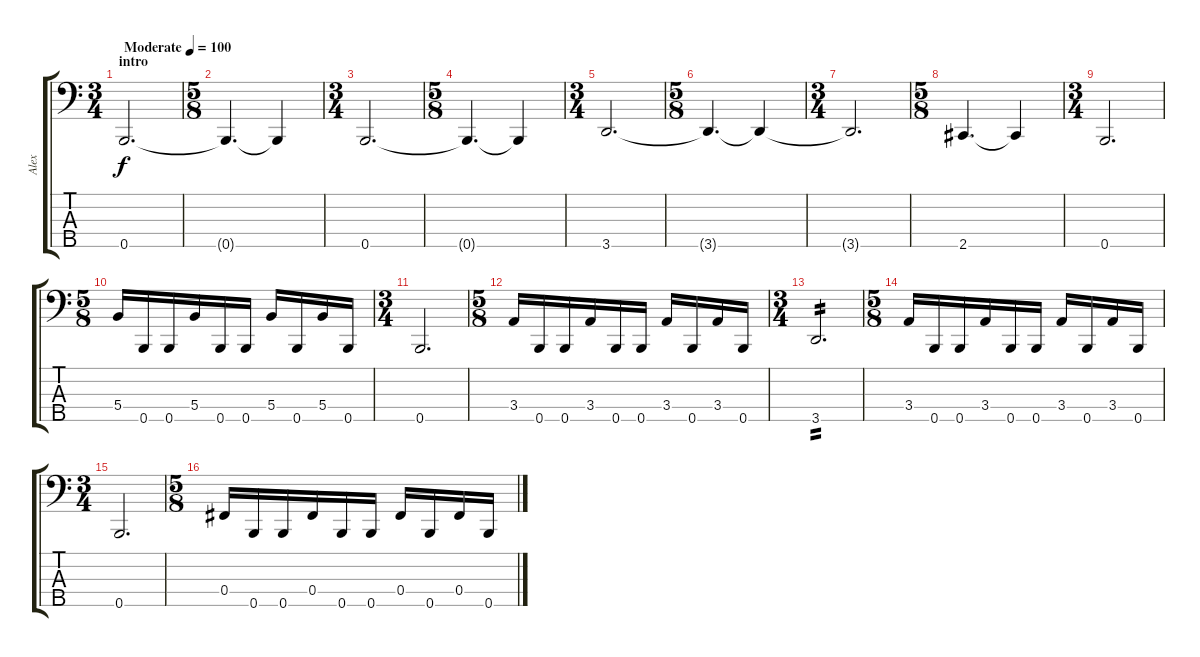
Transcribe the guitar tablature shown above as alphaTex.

\track ("Alex" "Alex") {instrument electricbassfinger}
\staff {score tabs}
\tuning (Ab2 E2 B1 Gb1 B0) {hide}
\ts (3 4)
\section ("" "intro")
\tempo (100 "Moderate")
\clef f4
\ks c
0.5.2{d dy f instrument electricbassfinger} |
\ts (5 8)
0.5{t}.4{d} 0.5{t}.4 |
\ts (3 4)
0.5.2{d} |
\ts (5 8)
0.5{t}.4{d} 0.5{t}.4 |
\ts (3 4)
3.5.2{d} |
\ts (5 8)
3.5{t}.4{d} 3.5{t}.4 |
\ts (3 4)
3.5{t}.2{d} |
\ts (5 8)
2.5.4{d} 2.5{t}.4 |
\ts (3 4)
0.5.2{d} |
\ts (5 8)
5.4.16 0.5.16 0.5.16 5.4.16 0.5.16 0.5.16 5.4.16 0.5.16 5.4.16 0.5.16 |
\ts (3 4)
0.5.2{d} |
\ts (5 8)
3.4.16 0.5.16 0.5.16 3.4.16 0.5.16 0.5.16 3.4.16 0.5.16 3.4.16 0.5.16 |
\ts (3 4)
3.5.2{d tp 2} |
\ts (5 8)
3.4.16 0.5.16 0.5.16 3.4.16 0.5.16 0.5.16 3.4.16 0.5.16 3.4.16 0.5.16 |
\ts (3 4)
0.5.2{d} |
\ts (5 8)
0.4.16 0.5.16 0.5.16 0.4.16 0.5.16 0.5.16 0.4.16 0.5.16 0.4.16 0.5.16
